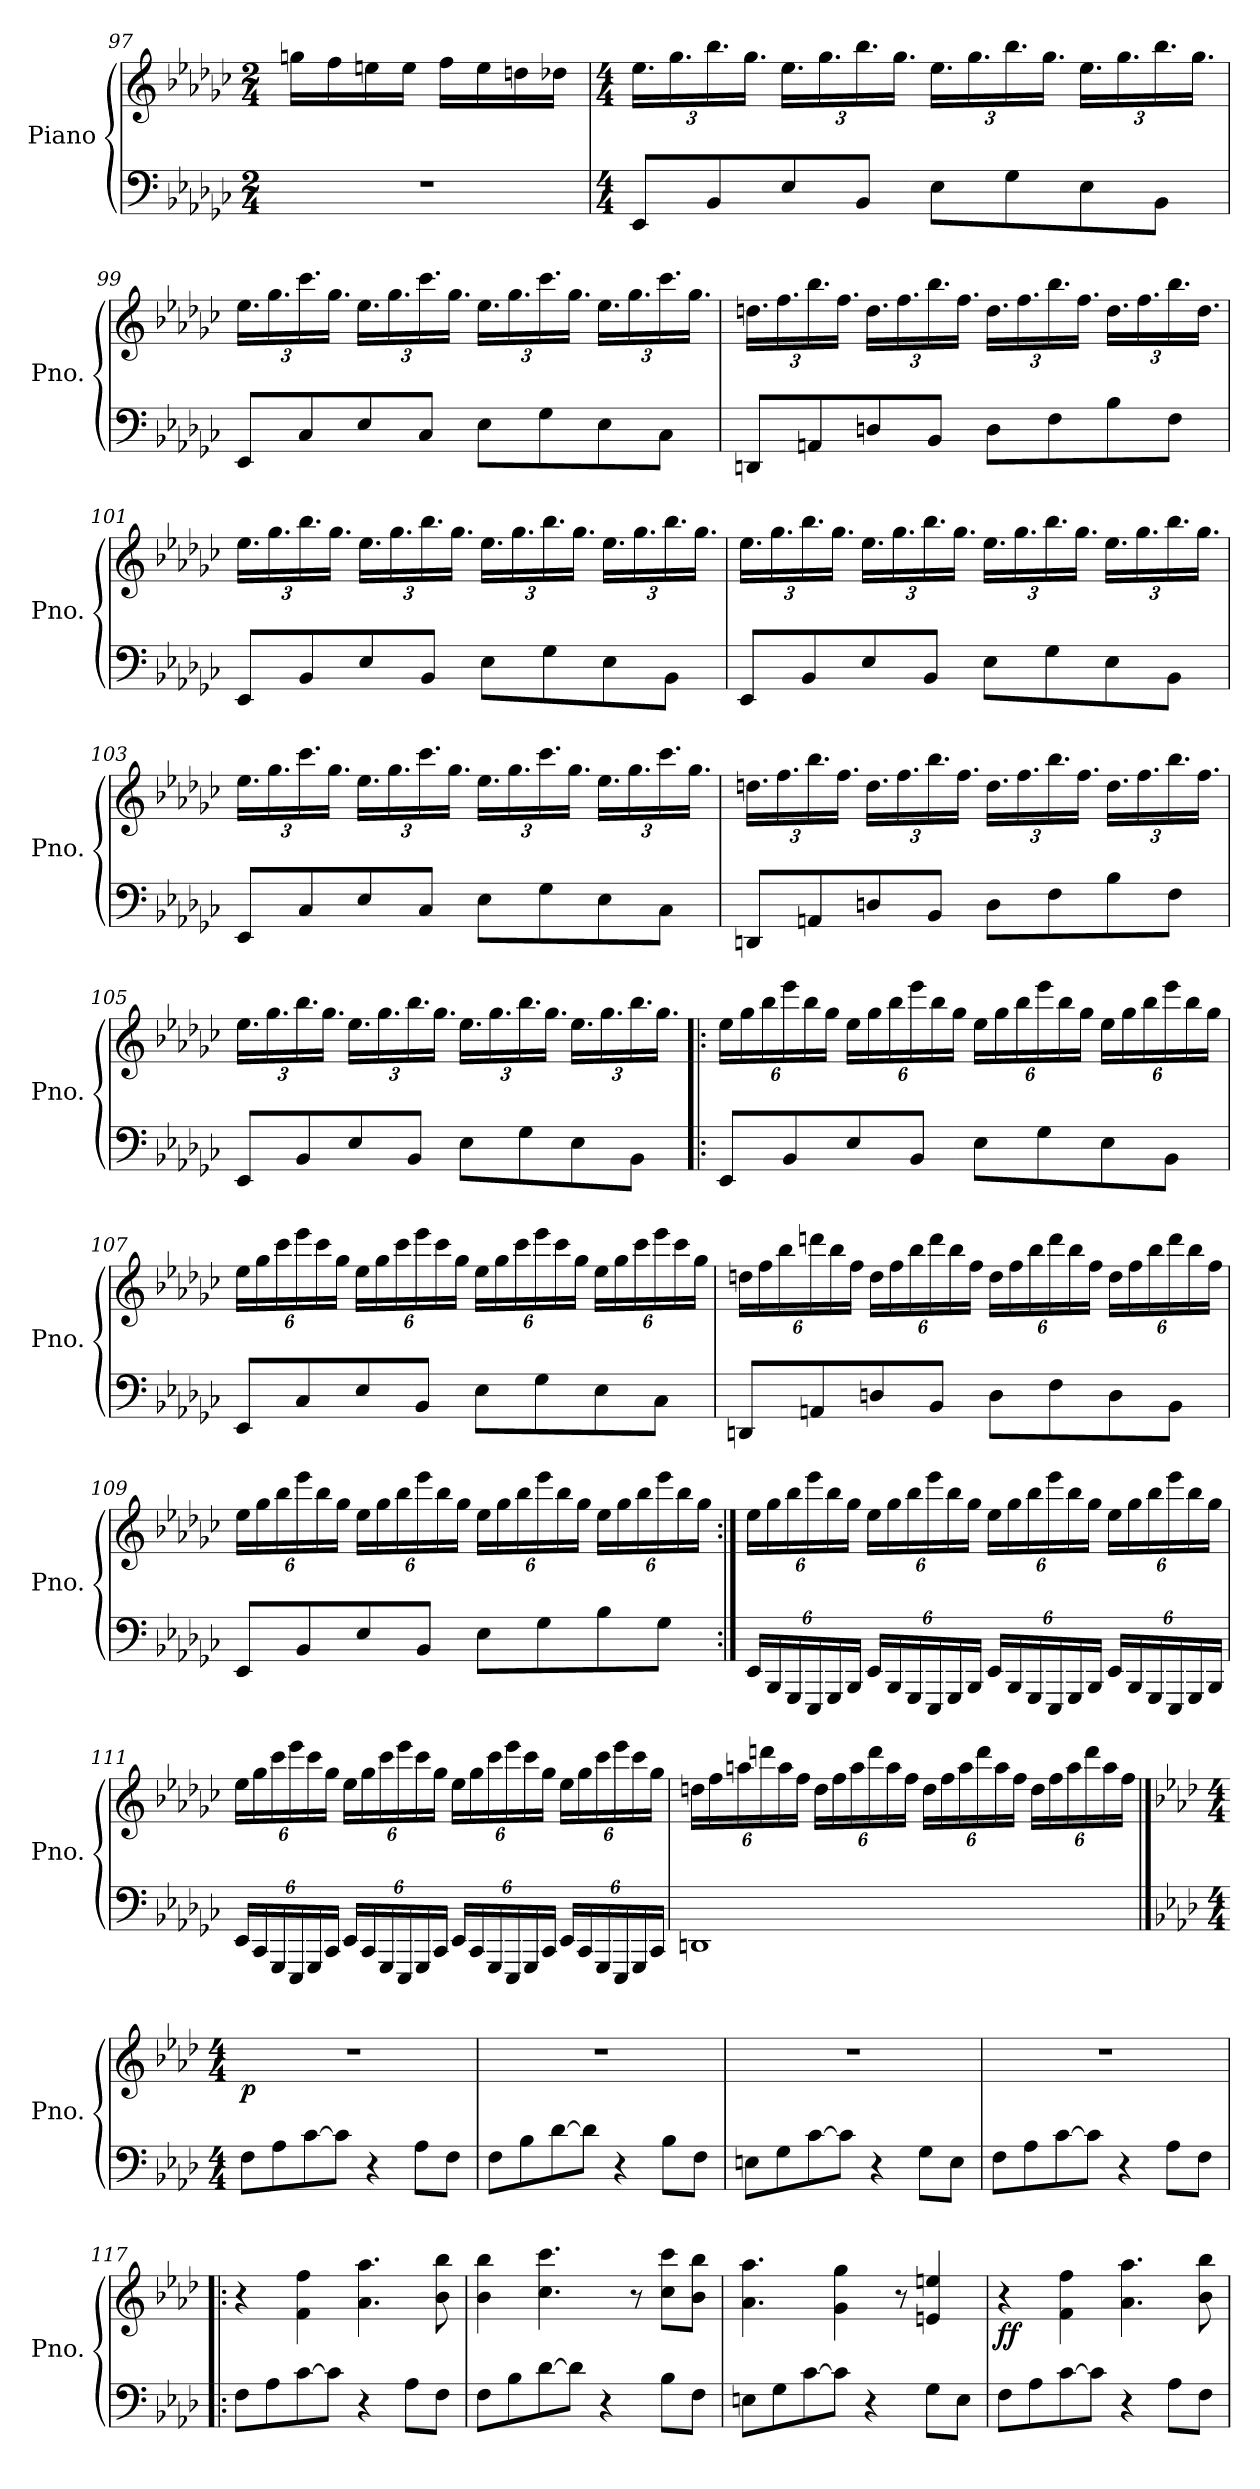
**kern	**kern	**dynam
*part1	*part1	*part1
*staff2	*staff1	*staff1/2
*I"Piano	*	*
*I'Pno.	*	*
*clefF4	*clefG2	*
*k[b-e-a-d-g-c-]	*k[b-e-a-d-g-c-]	*
*M2/4	*M2/4	*
=97	=97	=97
2r	16ggn\LL	.
.	16ff\	.
.	16een\	.
.	16ee\JJ	.
.	16ff\LL	.
.	16ee\	.
.	16ddn\	.
.	16dd-X\JJ	.
!!LO:LB:g=z
=98	=98	=98
*M4/4	*M4/4	*
*	*Xbrackettup	*
8EE-/L	24.ee-\LL	.
.	24.gg-\	.
8BB-/	24.bb-\	.
.	24.gg-\JJ	.
8E-/	24.ee-\LL	.
.	24.gg-\	.
8BB-/J	24.bb-\	.
.	24.gg-\JJ	.
8E-\L	24.ee-\LL	.
.	24.gg-\	.
8G-\	24.bb-\	.
.	24.gg-\JJ	.
8E-\	24.ee-\LL	.
.	24.gg-\	.
8BB-\J	24.bb-\	.
.	24.gg-\JJ	.
=99	=99	=99
8EE-/L	24.ee-\LL	.
.	24.gg-\	.
8C-/	24.ccc-\	.
.	24.gg-\JJ	.
8E-/	24.ee-\LL	.
.	24.gg-\	.
8C-/J	24.ccc-\	.
.	24.gg-\JJ	.
8E-\L	24.ee-\LL	.
.	24.gg-\	.
8G-\	24.ccc-\	.
.	24.gg-\JJ	.
8E-\	24.ee-\LL	.
.	24.gg-\	.
8C-\J	24.ccc-\	.
.	24.gg-\JJ	.
!!LO:LB:g=z
=100	=100	=100
8DDn/L	24.ddn\LL	.
.	24.ff\	.
8AAn/	24.bb-\	.
.	24.ff\JJ	.
8Dn/	24.dd\LL	.
.	24.ff\	.
8BB-/J	24.bb-\	.
.	24.ff\JJ	.
8D\L	24.dd\LL	.
.	24.ff\	.
8F\	24.bb-\	.
.	24.ff\JJ	.
8B-\	24.dd\LL	.
.	24.ff\	.
8F\J	24.bb-\	.
.	24.dd\JJ	.
=101	=101	=101
8EE-/L	24.ee-\LL	.
.	24.gg-\	.
8BB-/	24.bb-\	.
.	24.gg-\JJ	.
8E-/	24.ee-\LL	.
.	24.gg-\	.
8BB-/J	24.bb-\	.
.	24.gg-\JJ	.
8E-\L	24.ee-\LL	.
.	24.gg-\	.
8G-\	24.bb-\	.
.	24.gg-\JJ	.
8E-\	24.ee-\LL	.
.	24.gg-\	.
8BB-\J	24.bb-\	.
.	24.gg-\JJ	.
!!LO:LB:g=z
=102	=102	=102
8EE-/L	24.ee-\LL	.
.	24.gg-\	.
8BB-/	24.bb-\	.
.	24.gg-\JJ	.
8E-/	24.ee-\LL	.
.	24.gg-\	.
8BB-/J	24.bb-\	.
.	24.gg-\JJ	.
8E-\L	24.ee-\LL	.
.	24.gg-\	.
8G-\	24.bb-\	.
.	24.gg-\JJ	.
8E-\	24.ee-\LL	.
.	24.gg-\	.
8BB-\J	24.bb-\	.
.	24.gg-\JJ	.
=103	=103	=103
8EE-/L	24.ee-\LL	.
.	24.gg-\	.
8C-/	24.ccc-\	.
.	24.gg-\JJ	.
8E-/	24.ee-\LL	.
.	24.gg-\	.
8C-/J	24.ccc-\	.
.	24.gg-\JJ	.
8E-\L	24.ee-\LL	.
.	24.gg-\	.
8G-\	24.ccc-\	.
.	24.gg-\JJ	.
8E-\	24.ee-\LL	.
.	24.gg-\	.
8C-\J	24.ccc-\	.
.	24.gg-\JJ	.
!!LO:LB:g=z
=104	=104	=104
8DDn/L	24.ddn\LL	.
.	24.ff\	.
8AAn/	24.bb-\	.
.	24.ff\JJ	.
8Dn/	24.dd\LL	.
.	24.ff\	.
8BB-/J	24.bb-\	.
.	24.ff\JJ	.
8D\L	24.dd\LL	.
.	24.ff\	.
8F\	24.bb-\	.
.	24.ff\JJ	.
8B-\	24.dd\LL	.
.	24.ff\	.
8F\J	24.bb-\	.
.	24.ff\JJ	.
=105	=105	=105
8EE-/L	24.ee-\LL	.
.	24.gg-\	.
8BB-/	24.bb-\	.
.	24.gg-\JJ	.
8E-/	24.ee-\LL	.
.	24.gg-\	.
8BB-/J	24.bb-\	.
.	24.gg-\JJ	.
8E-\L	24.ee-\LL	.
.	24.gg-\	.
8G-\	24.bb-\	.
.	24.gg-\JJ	.
8E-\	24.ee-\LL	.
.	24.gg-\	.
8BB-\J	24.bb-\	.
.	24.gg-\JJ	.
!!LO:LB:g=z
=106!|:	=106!|:	=106!|:
*	*MM100	*
8EE-/L	24ee-\LL	.
.	24gg-\	.
.	24bb-\	.
8BB-/	24eee-\	.
.	24bb-\	.
.	24gg-\JJ	.
8E-/	24ee-\LL	.
.	24gg-\	.
.	24bb-\	.
8BB-/J	24eee-\	.
.	24bb-\	.
.	24gg-\JJ	.
8E-\L	24ee-\LL	.
.	24gg-\	.
.	24bb-\	.
8G-\	24eee-\	.
.	24bb-\	.
.	24gg-\JJ	.
8E-\	24ee-\LL	.
.	24gg-\	.
.	24bb-\	.
8BB-\J	24eee-\	.
.	24bb-\	.
.	24gg-\JJ	.
!!LO:PB:g=z
=107	=107	=107
8EE-/L	24ee-\LL	.
.	24gg-\	.
.	24ccc-\	.
8C-/	24eee-\	.
.	24ccc-\	.
.	24gg-\JJ	.
8E-/	24ee-\LL	.
.	24gg-\	.
.	24ccc-\	.
8BB-/J	24eee-\	.
.	24ccc-\	.
.	24gg-\JJ	.
8E-\L	24ee-\LL	.
.	24gg-\	.
.	24ccc-\	.
8G-\	24eee-\	.
.	24ccc-\	.
.	24gg-\JJ	.
8E-\	24ee-\LL	.
.	24gg-\	.
.	24ccc-\	.
8C-\J	24eee-\	.
.	24ccc-\	.
.	24gg-\JJ	.
!!LO:LB:g=z
=108	=108	=108
8DDn/L	24ddn\LL	.
.	24ff\	.
.	24bb-\	.
8AAn/	24dddn\	.
.	24bb-\	.
.	24ff\JJ	.
8Dn/	24dd\LL	.
.	24ff\	.
.	24bb-\	.
8BB-/J	24ddd\	.
.	24bb-\	.
.	24ff\JJ	.
8D\L	24dd\LL	.
.	24ff\	.
.	24bb-\	.
8F\	24ddd\	.
.	24bb-\	.
.	24ff\JJ	.
8D\	24dd\LL	.
.	24ff\	.
.	24bb-\	.
8BB-\J	24ddd\	.
.	24bb-\	.
.	24ff\JJ	.
!!LO:LB:g=z
=109	=109	=109
8EE-/L	24ee-\LL	.
.	24gg-\	.
.	24bb-\	.
8BB-/	24eee-\	.
.	24bb-\	.
.	24gg-\JJ	.
8E-/	24ee-\LL	.
.	24gg-\	.
.	24bb-\	.
8BB-/J	24eee-\	.
.	24bb-\	.
.	24gg-\JJ	.
8E-\L	24ee-\LL	.
.	24gg-\	.
.	24bb-\	.
8G-\	24eee-\	.
.	24bb-\	.
.	24gg-\JJ	.
8B-\	24ee-\LL	.
.	24gg-\	.
.	24bb-\	.
8G-\J	24eee-\	.
.	24bb-\	.
.	24gg-\JJ	.
!!LO:LB:g=z
=110:|!	=110:|!	=110:|!
*Xbrackettup	*	*
*	*MM110	*
24EE-/LL	24ee-\LL	.
24BBB-/	24gg-\	.
24GGG-/	24bb-\	.
24EEE-/	24eee-\	.
24GGG-/	24bb-\	.
24BBB-/JJ	24gg-\JJ	.
24EE-/LL	24ee-\LL	.
24BBB-/	24gg-\	.
24GGG-/	24bb-\	.
24EEE-/	24eee-\	.
24GGG-/	24bb-\	.
24BBB-/JJ	24gg-\JJ	.
24EE-/LL	24ee-\LL	.
24BBB-/	24gg-\	.
24GGG-/	24bb-\	.
24EEE-/	24eee-\	.
24GGG-/	24bb-\	.
24BBB-/JJ	24gg-\JJ	.
24EE-/LL	24ee-\LL	.
24BBB-/	24gg-\	.
24GGG-/	24bb-\	.
24EEE-/	24eee-\	.
24GGG-/	24bb-\	.
24BBB-/JJ	24gg-\JJ	.
!!LO:LB:g=z
=111	=111	=111
24EE-/LL	24ee-\LL	.
24CC-/	24gg-\	.
24GGG-/	24ccc-\	.
24EEE-/	24eee-\	.
24GGG-/	24ccc-\	.
24CC-/JJ	24gg-\JJ	.
24EE-/LL	24ee-\LL	.
24CC-/	24gg-\	.
24GGG-/	24ccc-\	.
24EEE-/	24eee-\	.
24GGG-/	24ccc-\	.
24CC-/JJ	24gg-\JJ	.
24EE-/LL	24ee-\LL	.
24CC-/	24gg-\	.
24GGG-/	24ccc-\	.
24EEE-/	24eee-\	.
24GGG-/	24ccc-\	.
24CC-/JJ	24gg-\JJ	.
24EE-/LL	24ee-\LL	.
24CC-/	24gg-\	.
24GGG-/	24ccc-\	.
24EEE-/	24eee-\	.
24GGG-/	24ccc-\	.
24CC-/JJ	24gg-\JJ	.
!!LO:LB:g=z
=112	=112	=112
1DDn	24ddn\LL	.
.	24ff\	.
.	24aan\	.
.	24dddn\	.
.	24aa\	.
.	24ff\JJ	.
.	24dd\LL	.
.	24ff\	.
.	24aa\	.
.	24ddd\	.
.	24aa\	.
.	24ff\JJ	.
.	24dd\LL	.
.	24ff\	.
.	24aa\	.
.	24ddd\	.
.	24aa\	.
.	24ff\JJ	.
.	24dd\LL	.
.	24ff\	.
.	24aa\	.
.	24ddd\	.
.	24aa\	.
.	24ff\JJ	.
!!LO:PB:g=z
==113	==113	==113
*k[b-e-a-d-]	*k[b-e-a-d-]	*
*M4/4	*M4/4	*
*	*MM90	*
!	!	!LO:DY:b
8F\L	1r	p
8A-\	.	.
[8c\	.	.
8c\J]	.	.
4r	.	.
8A-\L	.	.
8F\J	.	.
=114	=114	=114
8F\L	1r	.
8B-\	.	.
[8d-\	.	.
8d-\J]	.	.
4r	.	.
8B-\L	.	.
8F\J	.	.
=115	=115	=115
8En\L	1r	.
8G\	.	.
[8c\	.	.
8c\J]	.	.
4r	.	.
8G\L	.	.
8E\J	.	.
=116	=116	=116
8F\L	1r	.
8A-\	.	.
[8c\	.	.
8c\J]	.	.
4r	.	.
8A-\L	.	.
8F\J	.	.
=117!|:	=117!|:	=117!|:
8F\L	4r	.
8A-\	.	.
[8c\	4f\ 4ff\	.
8c\J]	.	.
4r	4.a-\ 4.aa-\	.
8A-\L	.	.
8F\J	8b-\ 8bb-\	.
!!LO:LB:g=z
=118	=118	=118
8F\L	4b-\ 4bb-\	.
8B-\	.	.
[8d-\	4.cc\ 4.ccc\	.
8d-\J]	.	.
4r	.	.
.	8r	.
8B-\L	8cc\ 8ccc\L	.
8F\J	8b-\ 8bb-\J	.
=119	=119	=119
8En\L	4.a-\ 4.aa-\	.
8G\	.	.
[8c\	.	.
8c\J]	4g\ 4gg\	.
4r	.	.
.	8r	.
8G\L	4en/ 4een/	.
8E\J	.	.
=120	=120	=120
!	!	!LO:DY:b
8F\L	4r	ff
8A-\	.	.
[8c\	4f\ 4ff\	.
8c\J]	.	.
4r	4.a-\ 4.aa-\	.
8A-\L	.	.
8F\J	8b-\ 8bb-\	.
=	=	=
*-	*-	*-
